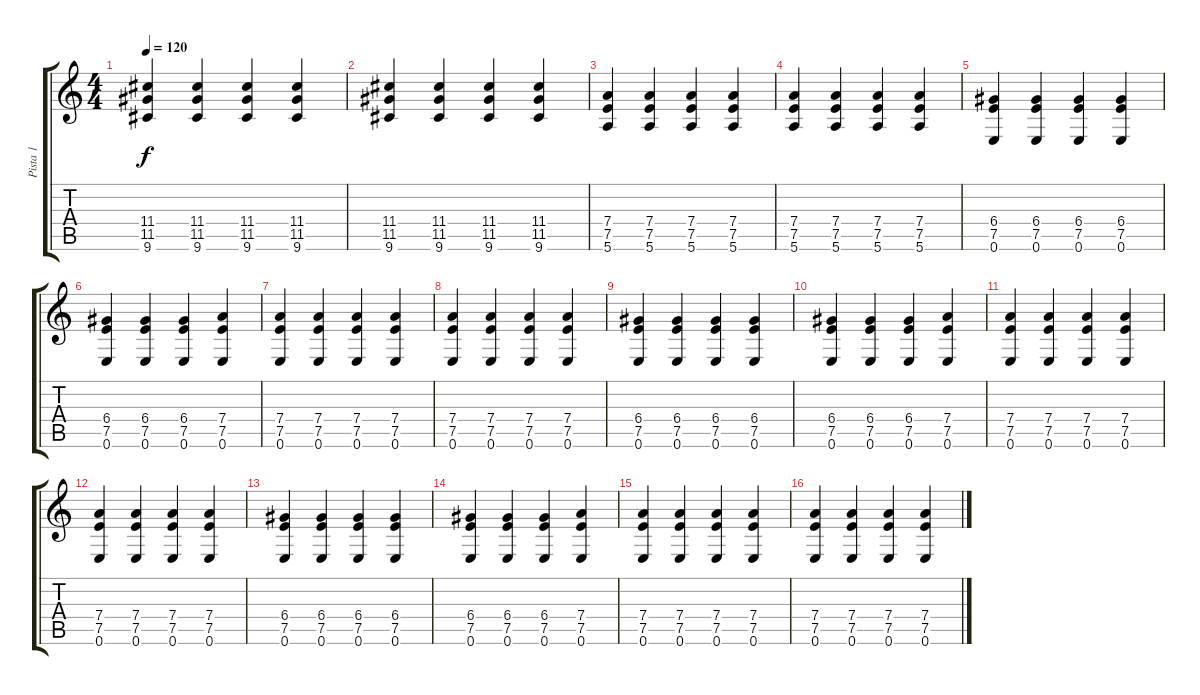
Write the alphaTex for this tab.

\track ("Pista 1" "Pista 1") {instrument acousticguitarsteel}
\staff {score tabs}
\tuning (E4 B3 G3 D3 A2 E2) {hide}
\ts (4 4)
\tempo 120
\clef g2
\ks c
(11.4 11.5 9.6).4{dy f} (11.4 11.5 9.6).4 (11.4 11.5 9.6).4 (11.4 11.5 9.6).4 |
(11.4 11.5 9.6).4 (11.4 11.5 9.6).4 (11.4 11.5 9.6).4 (11.4 11.5 9.6).4 |
(7.4 7.5 5.6).4 (7.4 7.5 5.6).4 (7.4 7.5 5.6).4 (7.4 7.5 5.6).4 |
(7.4 7.5 5.6).4 (7.4 7.5 5.6).4 (7.4 7.5 5.6).4 (7.4 7.5 5.6).4 |
(6.4 7.5 0.6).4 (6.4 7.5 0.6).4 (6.4 7.5 0.6).4 (6.4 7.5 0.6).4 |
(6.4 7.5 0.6).4 (6.4 7.5 0.6).4 (6.4 7.5 0.6).4 (7.4 7.5 0.6).4 |
(7.4 7.5 0.6).4 (7.4 7.5 0.6).4 (7.4 7.5 0.6).4 (7.4 7.5 0.6).4 |
(7.4 7.5 0.6).4 (7.4 7.5 0.6).4 (7.4 7.5 0.6).4 (7.4 7.5 0.6).4 |
(6.4 7.5 0.6).4 (6.4 7.5 0.6).4 (6.4 7.5 0.6).4 (6.4 7.5 0.6).4 |
(6.4 7.5 0.6).4 (6.4 7.5 0.6).4 (6.4 7.5 0.6).4 (7.4 7.5 0.6).4 |
(7.4 7.5 0.6).4 (7.4 7.5 0.6).4 (7.4 7.5 0.6).4 (7.4 7.5 0.6).4 |
(7.4 7.5 0.6).4 (7.4 7.5 0.6).4 (7.4 7.5 0.6).4 (7.4 7.5 0.6).4 |
(6.4 7.5 0.6).4 (6.4 7.5 0.6).4 (6.4 7.5 0.6).4 (6.4 7.5 0.6).4 |
(6.4 7.5 0.6).4 (6.4 7.5 0.6).4 (6.4 7.5 0.6).4 (7.4 7.5 0.6).4 |
(7.4 7.5 0.6).4 (7.4 7.5 0.6).4 (7.4 7.5 0.6).4 (7.4 7.5 0.6).4 |
(7.4 7.5 0.6).4 (7.4 7.5 0.6).4 (7.4 7.5 0.6).4 (7.4 7.5 0.6).4
